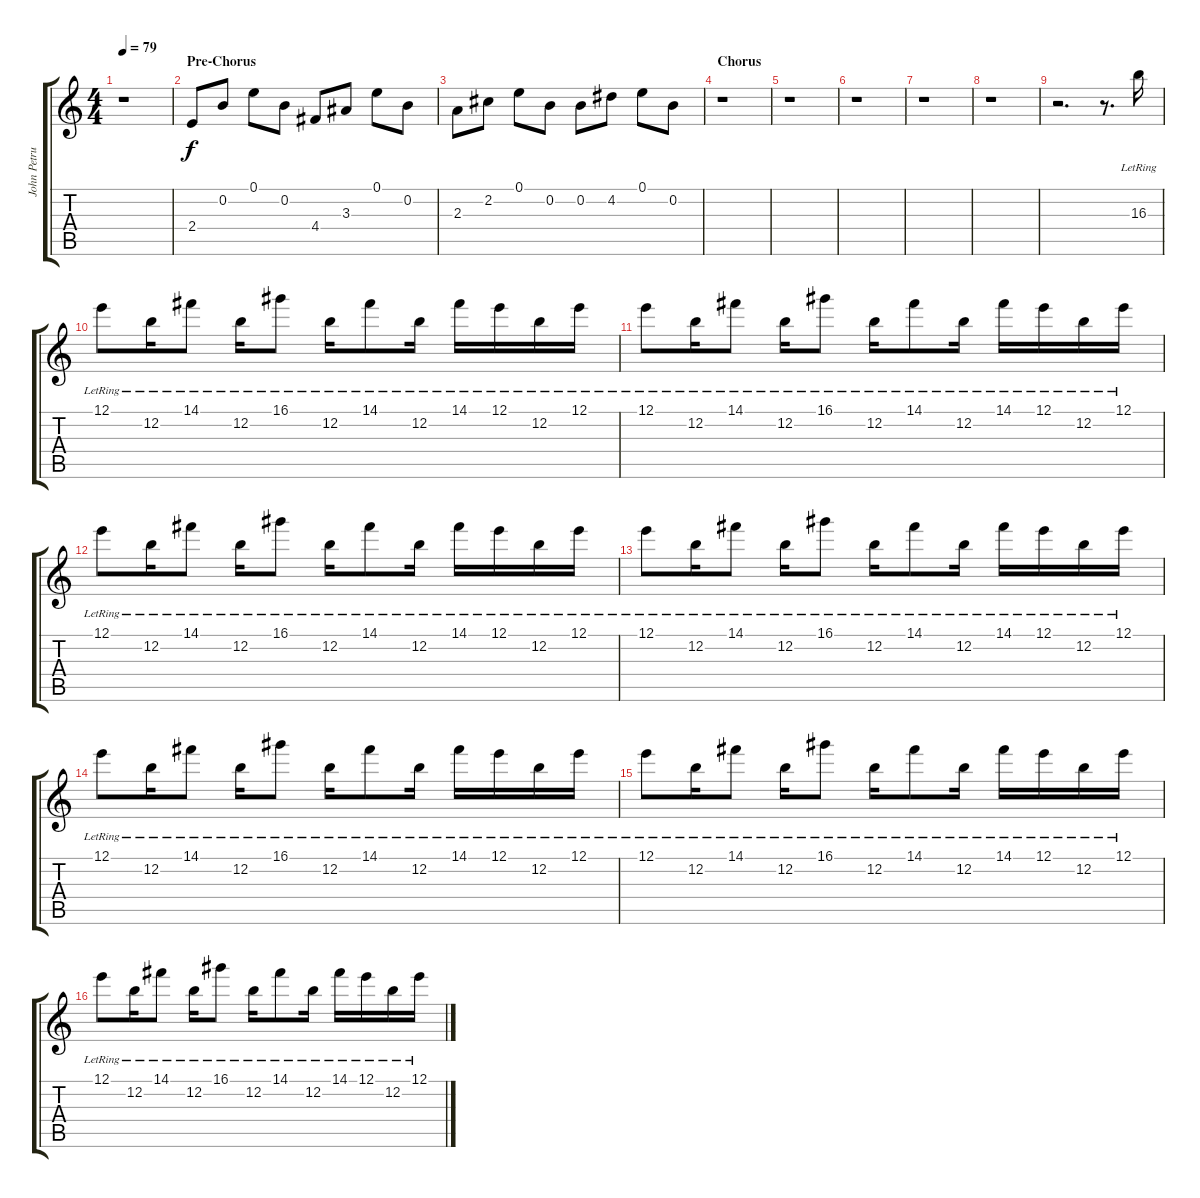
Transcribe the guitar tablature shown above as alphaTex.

\track ("John Petrucci" "John Petru") {instrument acousticguitarsteel}
\staff {score tabs}
\tuning (E4 B3 G3 D3 A2 E2) {hide}
\ts (4 4)
\tempo 79
\clef g2
\ks c
r.1{dy f} |
\section ("" "Pre-Chorus")
2.4.8{balance 13} 0.2.8 0.1.8 0.2.8 4.4.8 3.3.8 0.1.8 0.2.8 |
2.3.8 2.2.8 0.1.8 0.2.8 0.2.8 4.2.8 0.1.8 0.2.8 |
\section ("" "Chorus")
r.1 |
r.1 |
r.1 |
r.1 |
r.1 |
r.2{d volume 10 balance 2 instrument distortionguitar} r.8{d} 16.3{lr}.16 |
12.1{lr}.8 12.2{lr}.16 14.1{lr}.8 12.2{lr}.16 16.1{lr}.8 12.2{lr}.16 14.1{lr}.8 12.2{lr}.16 14.1{lr}.16 12.1{lr}.16 12.2{lr}.16 12.1{lr}.16 |
12.1{lr}.8 12.2{lr}.16 14.1{lr}.8 12.2{lr}.16 16.1{lr}.8 12.2{lr}.16 14.1{lr}.8 12.2{lr}.16 14.1{lr}.16 12.1{lr}.16 12.2{lr}.16 12.1{lr}.16 |
12.1{lr}.8 12.2{lr}.16 14.1{lr}.8 12.2{lr}.16 16.1{lr}.8 12.2{lr}.16 14.1{lr}.8 12.2{lr}.16 14.1{lr}.16 12.1{lr}.16 12.2{lr}.16 12.1{lr}.16 |
12.1{lr}.8 12.2{lr}.16 14.1{lr}.8 12.2{lr}.16 16.1{lr}.8 12.2{lr}.16 14.1{lr}.8 12.2{lr}.16 14.1{lr}.16 12.1{lr}.16 12.2{lr}.16 12.1{lr}.16 |
12.1{lr}.8 12.2{lr}.16 14.1{lr}.8 12.2{lr}.16 16.1{lr}.8 12.2{lr}.16 14.1{lr}.8 12.2{lr}.16 14.1{lr}.16 12.1{lr}.16 12.2{lr}.16 12.1{lr}.16 |
12.1{lr}.8 12.2{lr}.16 14.1{lr}.8 12.2{lr}.16 16.1{lr}.8 12.2{lr}.16 14.1{lr}.8 12.2{lr}.16 14.1{lr}.16 12.1{lr}.16 12.2{lr}.16 12.1{lr}.16 |
12.1{lr}.8 12.2{lr}.16 14.1{lr}.8 12.2{lr}.16 16.1{lr}.8 12.2{lr}.16 14.1{lr}.8 12.2{lr}.16 14.1{lr}.16 12.1{lr}.16 12.2{lr}.16 12.1{lr}.16
